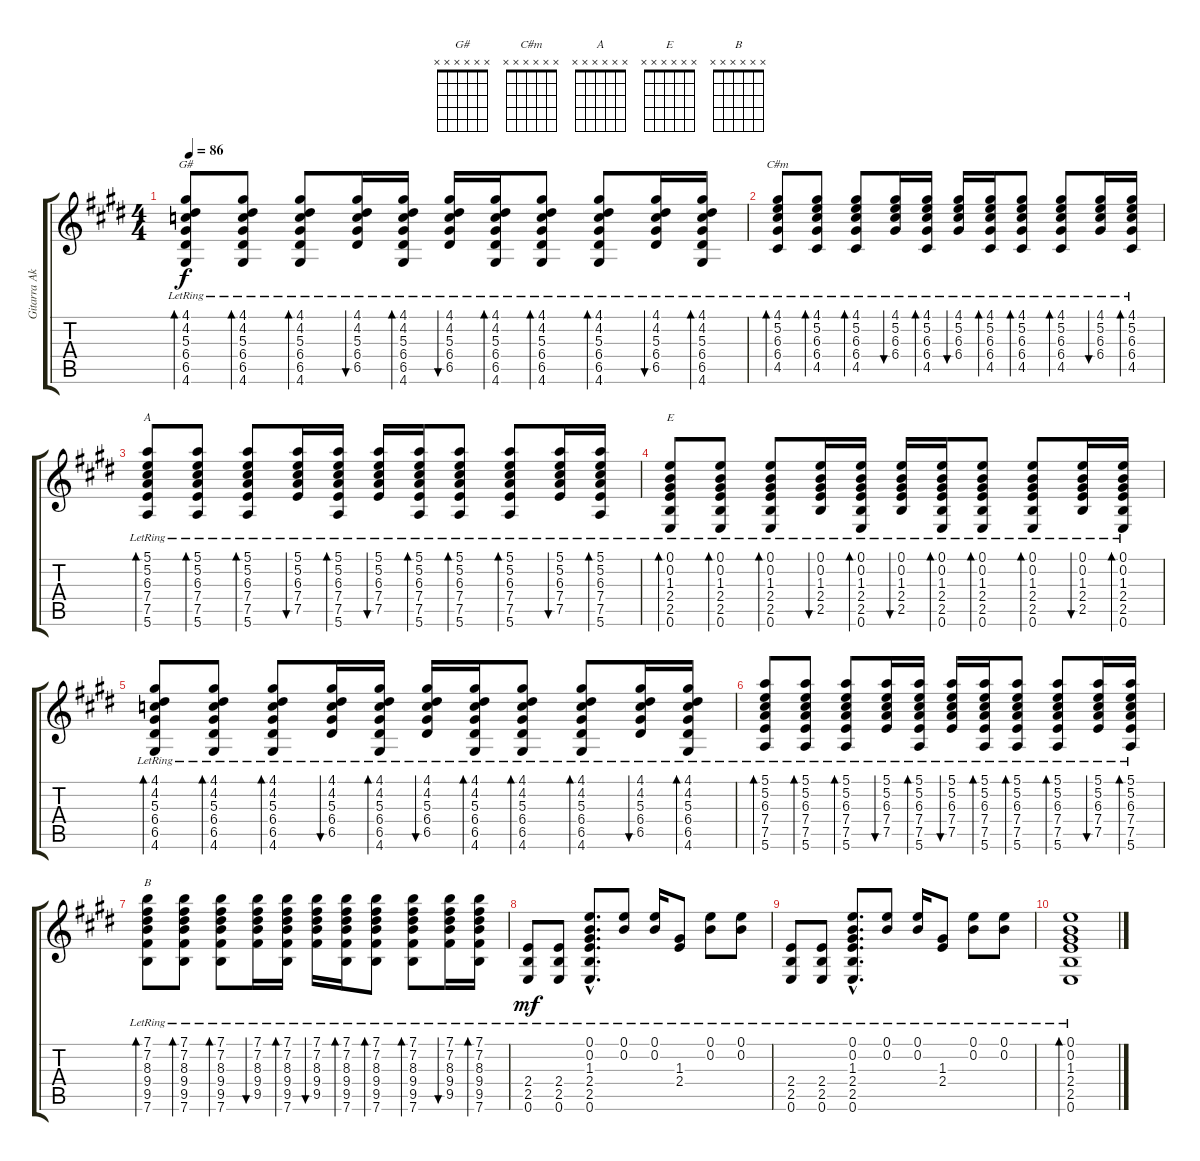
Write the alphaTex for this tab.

\track ("Gitarra Akustikoa" "Gitarra Ak") {instrument acousticguitarsteel}
\staff {score tabs}
\tuning (E4 B3 G3 D3 A2 E2) {hide}
\chord ("G#" x x x x x x)
\chord ("C#m" x x x x x x)
\chord ("A" x x x x x x)
\chord ("E" x x x x x x)
\chord ("B" x x x x x x)
\ts (4 4)
\tempo 86
\clef g2
\ks e
(4.1{lr} 4.2{lr} 5.3{lr} 6.4{lr} 6.5{lr} 4.6{lr}).8{bd 60 ch "G#" dy f} (4.1{lr} 4.2{lr} 5.3{lr} 6.4{lr} 6.5{lr} 4.6{lr}).8{bd 60} (4.1{lr} 4.2{lr} 5.3{lr} 6.4{lr} 6.5{lr} 4.6{lr}).8{bd 60} (4.1{lr} 4.2{lr} 5.3{lr} 6.4{lr} 6.5{lr}).16{bu 60} (4.1{lr} 4.2{lr} 5.3{lr} 6.4{lr} 6.5{lr} 4.6{lr}).16{bd 60} (4.1{lr} 4.2{lr} 5.3{lr} 6.4{lr} 6.5{lr}).16{bu 60} (4.1{lr} 4.2{lr} 5.3{lr} 6.4{lr} 6.5{lr} 4.6{lr}).16{bd 60} (4.1{lr} 4.2{lr} 5.3{lr} 6.4{lr} 6.5{lr} 4.6{lr}).8{bd 60} (4.1{lr} 4.2{lr} 5.3{lr} 6.4{lr} 6.5{lr} 4.6{lr}).8{bd 60} (4.1{lr} 4.2{lr} 5.3{lr} 6.4{lr} 6.5{lr}).16{bu 60} (4.1{lr} 4.2{lr} 5.3{lr} 6.4{lr} 6.5{lr} 4.6{lr}).16{bd 60} |
(4.1{lr} 5.2{lr} 6.3{lr} 6.4{lr} 4.5{lr}).8{bd 60 ch "C#m"} (4.1{lr} 5.2{lr} 6.3{lr} 6.4{lr} 4.5{lr}).8{bd 60} (4.1{lr} 5.2{lr} 6.3{lr} 6.4{lr} 4.5{lr}).8{bd 60} (4.1{lr} 5.2{lr} 6.3{lr} 6.4{lr}).16{bu 60} (4.1{lr} 5.2{lr} 6.3{lr} 6.4{lr} 4.5{lr}).16{bd 60} (4.1{lr} 5.2{lr} 6.3{lr} 6.4{lr}).16{bu 60} (4.1{lr} 5.2{lr} 6.3{lr} 6.4{lr} 4.5{lr}).16{bd 60} (4.1{lr} 5.2{lr} 6.3{lr} 6.4{lr} 4.5{lr}).8{bd 60} (4.1{lr} 5.2{lr} 6.3{lr} 6.4{lr} 4.5{lr}).8{bd 60} (4.1{lr} 5.2{lr} 6.3{lr} 6.4{lr}).16{bu 60} (4.1{lr} 5.2{lr} 6.3{lr} 6.4{lr} 4.5{lr}).16{bd 60} |
(5.1{lr} 5.2{lr} 6.3{lr} 7.4{lr} 7.5{lr} 5.6{lr}).8{bd 60 ch "A"} (5.1{lr} 5.2{lr} 6.3{lr} 7.4{lr} 7.5{lr} 5.6{lr}).8{bd 60} (5.1{lr} 5.2{lr} 6.3{lr} 7.4{lr} 7.5{lr} 5.6{lr}).8{bd 60} (5.1{lr} 5.2{lr} 6.3{lr} 7.4{lr} 7.5{lr}).16{bu 60} (5.1{lr} 5.2{lr} 6.3{lr} 7.4{lr} 7.5{lr} 5.6{lr}).16{bd 60} (5.1{lr} 5.2{lr} 6.3{lr} 7.4{lr} 7.5{lr}).16{bu 60} (5.1{lr} 5.2{lr} 6.3{lr} 7.4{lr} 7.5{lr} 5.6{lr}).16{bd 60} (5.1{lr} 5.2{lr} 6.3{lr} 7.4{lr} 7.5{lr} 5.6{lr}).8{bd 60} (5.1{lr} 5.2{lr} 6.3{lr} 7.4{lr} 7.5{lr} 5.6{lr}).8{bd 60} (5.1{lr} 5.2{lr} 6.3{lr} 7.4{lr} 7.5{lr}).16{bu 60} (5.1{lr} 5.2{lr} 6.3{lr} 7.4{lr} 7.5{lr} 5.6{lr}).16{bd 60} |
(0.1{lr} 0.2{lr} 1.3{lr} 2.4{lr} 2.5{lr} 0.6{lr}).8{bd 60 ch "E"} (0.1{lr} 0.2{lr} 1.3{lr} 2.4{lr} 2.5{lr} 0.6{lr}).8{bd 60} (0.1{lr} 0.2{lr} 1.3{lr} 2.4{lr} 2.5{lr} 0.6{lr}).8{bd 60} (0.1{lr} 0.2{lr} 1.3{lr} 2.4{lr} 2.5{lr}).16{bu 60} (0.1{lr} 0.2{lr} 1.3{lr} 2.4{lr} 2.5{lr} 0.6{lr}).16{bd 60} (0.1{lr} 0.2{lr} 1.3{lr} 2.4{lr} 2.5{lr}).16{bu 60} (0.1{lr} 0.2{lr} 1.3{lr} 2.4{lr} 2.5{lr} 0.6{lr}).16{bd 60} (0.1{lr} 0.2{lr} 1.3{lr} 2.4{lr} 2.5{lr} 0.6{lr}).8{bd 60} (0.1{lr} 0.2{lr} 1.3{lr} 2.4{lr} 2.5{lr} 0.6{lr}).8{bd 60} (0.1{lr} 0.2{lr} 1.3{lr} 2.4{lr} 2.5{lr}).16{bu 60} (0.1{lr} 0.2{lr} 1.3{lr} 2.4{lr} 2.5{lr} 0.6{lr}).16{bd 60} |
(4.1{lr} 4.2{lr} 5.3{lr} 6.4{lr} 6.5{lr} 4.6{lr}).8{bd 60} (4.1{lr} 4.2{lr} 5.3{lr} 6.4{lr} 6.5{lr} 4.6{lr}).8{bd 60} (4.1{lr} 4.2{lr} 5.3{lr} 6.4{lr} 6.5{lr} 4.6{lr}).8{bd 60} (4.1{lr} 4.2{lr} 5.3{lr} 6.4{lr} 6.5{lr}).16{bu 60} (4.1{lr} 4.2{lr} 5.3{lr} 6.4{lr} 6.5{lr} 4.6{lr}).16{bd 60} (4.1{lr} 4.2{lr} 5.3{lr} 6.4{lr} 6.5{lr}).16{bu 60} (4.1{lr} 4.2{lr} 5.3{lr} 6.4{lr} 6.5{lr} 4.6{lr}).16{bd 60} (4.1{lr} 4.2{lr} 5.3{lr} 6.4{lr} 6.5{lr} 4.6{lr}).8{bd 60} (4.1{lr} 4.2{lr} 5.3{lr} 6.4{lr} 6.5{lr} 4.6{lr}).8{bd 60} (4.1{lr} 4.2{lr} 5.3{lr} 6.4{lr} 6.5{lr}).16{bu 60} (4.1{lr} 4.2{lr} 5.3{lr} 6.4{lr} 6.5{lr} 4.6{lr}).16{bd 60} |
(5.1{lr} 5.2{lr} 6.3{lr} 7.4{lr} 7.5{lr} 5.6{lr}).8{bd 60} (5.1{lr} 5.2{lr} 6.3{lr} 7.4{lr} 7.5{lr} 5.6{lr}).8{bd 60} (5.1{lr} 5.2{lr} 6.3{lr} 7.4{lr} 7.5{lr} 5.6{lr}).8{bd 60} (5.1{lr} 5.2{lr} 6.3{lr} 7.4{lr} 7.5{lr}).16{bu 60} (5.1{lr} 5.2{lr} 6.3{lr} 7.4{lr} 7.5{lr} 5.6{lr}).16{bd 60} (5.1{lr} 5.2{lr} 6.3{lr} 7.4{lr} 7.5{lr}).16{bu 60} (5.1{lr} 5.2{lr} 6.3{lr} 7.4{lr} 7.5{lr} 5.6{lr}).16{bd 60} (5.1{lr} 5.2{lr} 6.3{lr} 7.4{lr} 7.5{lr} 5.6{lr}).8{bd 60} (5.1{lr} 5.2{lr} 6.3{lr} 7.4{lr} 7.5{lr} 5.6{lr}).8{bd 60} (5.1{lr} 5.2{lr} 6.3{lr} 7.4{lr} 7.5{lr}).16{bu 60} (5.1{lr} 5.2{lr} 6.3{lr} 7.4{lr} 7.5{lr} 5.6{lr}).16{bd 60} |
(7.1{lr} 7.2{lr} 8.3{lr} 9.4{lr} 9.5{lr} 7.6{lr}).8{bd 60 ch "B"} (7.1{lr} 7.2{lr} 8.3{lr} 9.4{lr} 9.5{lr} 7.6{lr}).8{bd 60} (7.1{lr} 7.2{lr} 8.3{lr} 9.4{lr} 9.5{lr} 7.6{lr}).8{bd 60} (7.1{lr} 7.2{lr} 8.3{lr} 9.4{lr} 9.5{lr}).16{bu 60} (7.1{lr} 7.2{lr} 8.3{lr} 9.4{lr} 9.5{lr} 7.6{lr}).16{bd 60} (7.1{lr} 7.2{lr} 8.3{lr} 9.4{lr} 9.5{lr}).16{bu 60} (7.1{lr} 7.2{lr} 8.3{lr} 9.4{lr} 9.5{lr} 7.6{lr}).16{bd 60} (7.1{lr} 7.2{lr} 8.3{lr} 9.4{lr} 9.5{lr} 7.6{lr}).8{bd 60} (7.1{lr} 7.2{lr} 8.3{lr} 9.4{lr} 9.5{lr} 7.6{lr}).8{bd 60} (7.1{lr} 7.2{lr} 8.3{lr} 9.4{lr} 9.5{lr}).16{bu 60} (7.1{lr} 7.2{lr} 8.3{lr} 9.4{lr} 9.5{lr} 7.6{lr}).16{bd 60} |
(2.4{lr} 2.5{lr} 0.6{lr}).8{dy mf} (2.4{lr} 2.5{lr} 0.6{lr}).8 (0.1{hac lr} 0.2{hac lr} 1.3{hac lr} 2.4{hac lr} 2.5{hac lr} 0.6{hac lr}).8{d} (0.1{lr} 0.2{lr}).8 (0.1{lr} 0.2{lr}).16 (1.3{lr} 2.4{lr}).8 (0.1{lr} 0.2{lr}).8 (0.1{lr} 0.2{lr}).8 |
(2.4{lr} 2.5{lr} 0.6{lr}).8 (2.4{lr} 2.5{lr} 0.6{lr}).8 (0.1{hac lr} 0.2{hac lr} 1.3{hac lr} 2.4{hac lr} 2.5{hac lr} 0.6{hac lr}).8{d} (0.1{lr} 0.2{lr}).8 (0.1{lr} 0.2{lr}).16 (1.3{lr} 2.4{lr}).8 (0.1{lr} 0.2{lr}).8 (0.1{lr} 0.2{lr}).8 |
(0.1{lr} 0.2{lr} 1.3{lr} 2.4{lr} 2.5{lr} 0.6{lr}).1{bd 120}
